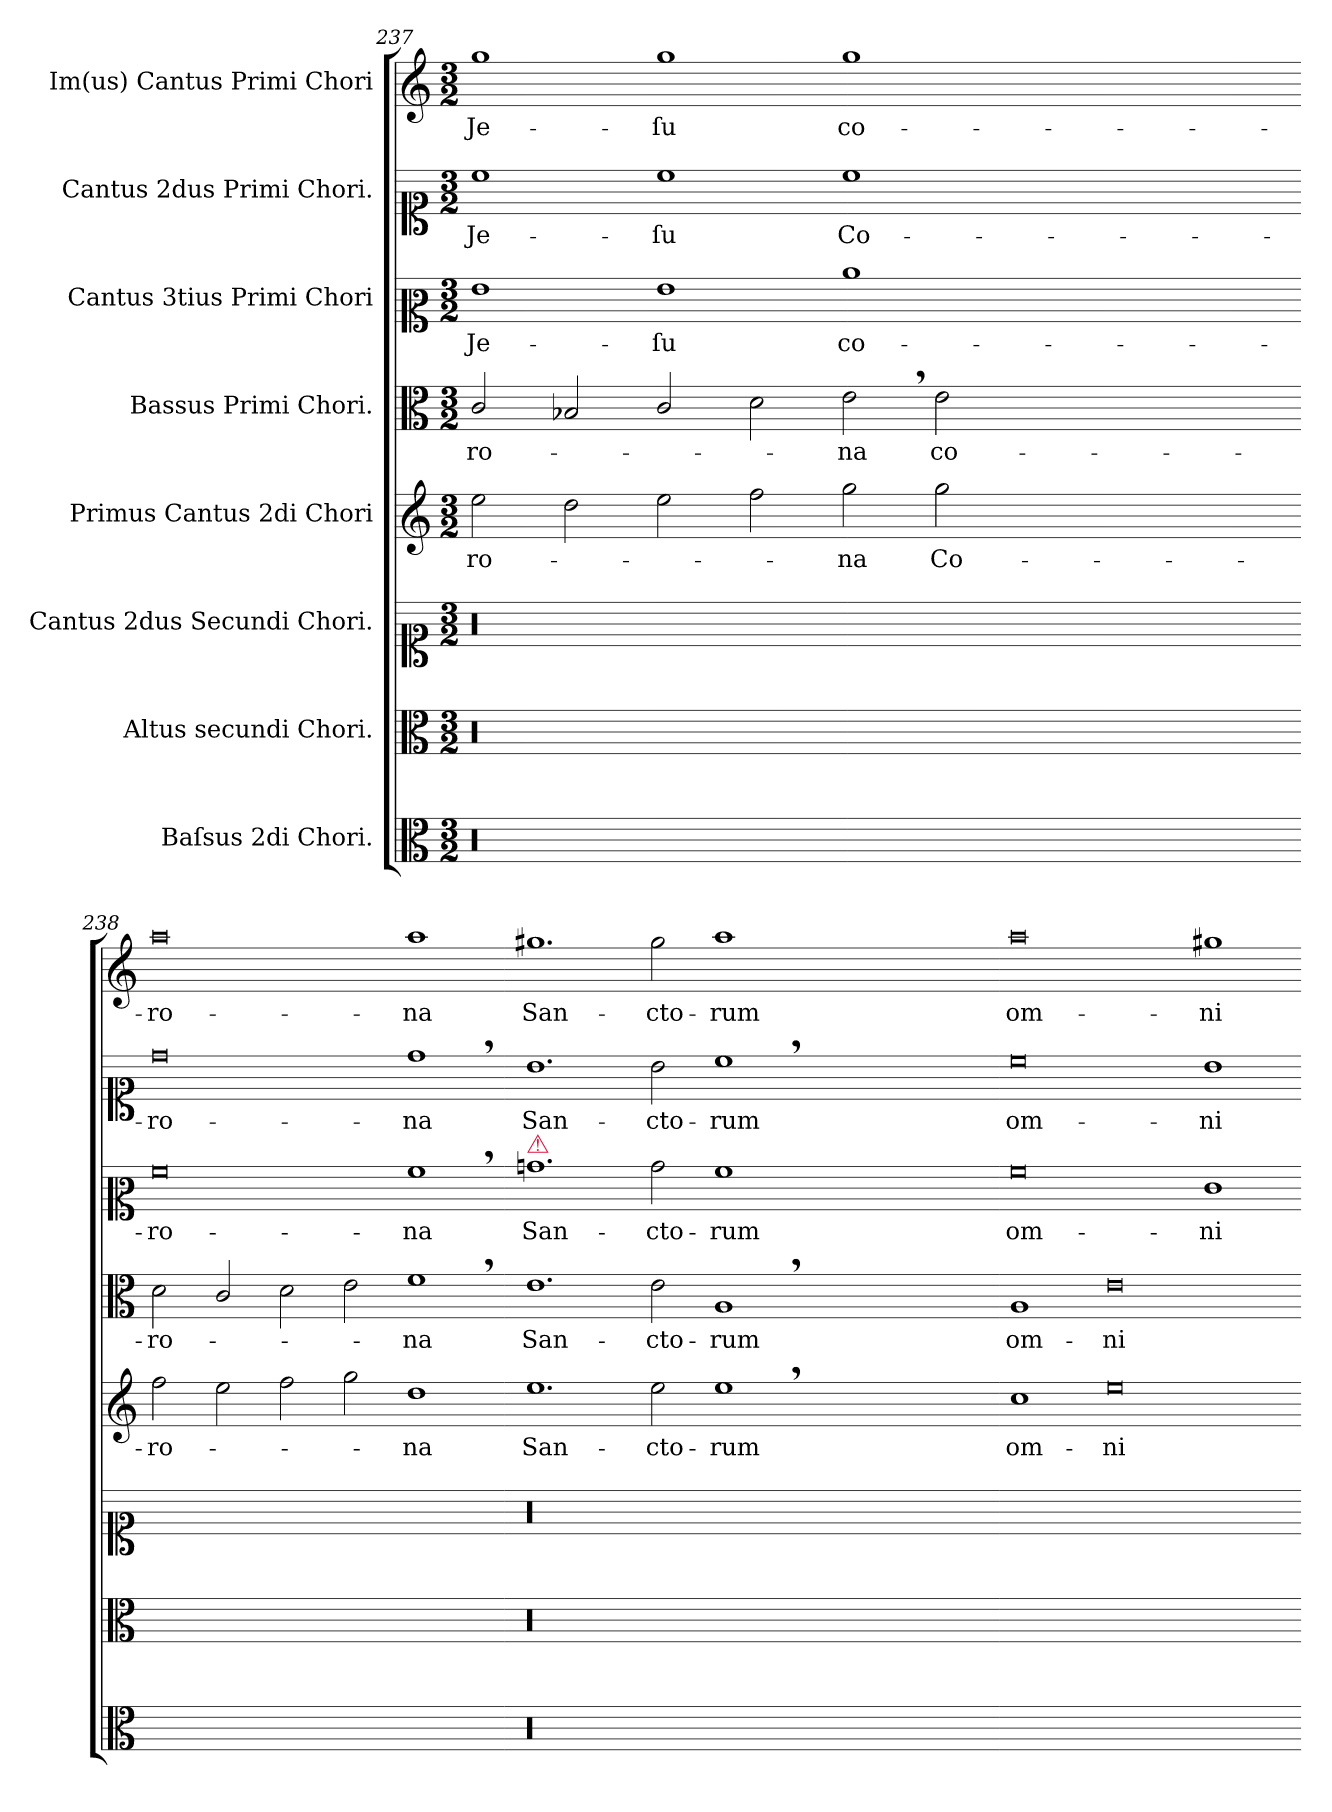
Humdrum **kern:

**kern	**kern	**kern	**kern	**text	**kern	**text	**kern	**text	**kern	**text	**kern	**text
*part8	*part7	*part6	*part5	*part5	*part4	*part4	*part3	*part3	*part2	*part2	*part1	*part1
*staff8	*staff7	*staff6	*staff5	*staff5	*staff4	*staff4	*staff3	*staff3	*staff2	*staff2	*staff1	*staff1
*I"Baſsus 2di Chori.	*I"Altus secundi Chori.	*I"Cantus 2dus Secundi Chori.	*I"Primus Cantus 2di Chori	*	*I"Bassus Primi Chori.	*	*I"Cantus 3tius Primi Chori	*	*I"Cantus 2dus Primi Chori.	*	*I"Im(us) Cantus Primi Chori	*
*clefC3	*clefC3	*clefC1	*clefG2	*	*clefC3	*	*clefC2	*	*clefC1	*	*clefG2	*
*k[]	*k[]	*k[]	*k[]	*	*k[]	*	*k[]	*	*k[]	*	*k[]	*
*M3/2	*M3/2	*M3/2	*M3/2	*	*M3/2	*	*M3/2	*	*M3/2	*	*M3/2	*
=237	=237	=237	=237	=237	=237	=237	=237	=237	=237	=237	=237	=237
!	!	!	!	!	!	!	!	!	!	!LO:LY:i	!	!
00.r	00.r	00.r	2ee\	-ro-	2c/	-ro-	1g	Je-	1cc	Je-	1gg	Je-
.	.	.	2dd\	.	2B-X/	.	.	.	.	.	.	.
!	!	!	!	!	!	!	!	!	!	!LO:LY:i	!	!
.	.	.	2ee\	.	2c/	.	1g	-ſu	1cc	-ſu	1gg	-ſu
.	.	.	2ff\	.	2d\	.	.	.	.	.	.	.
!	!	!	!	!	!	!	!	!	!	!LO:LY:i	!	!
.	.	.	2gg\	-na	2e,<\	-na	1cc	co-	1cc	Co-	1gg	co-
.	.	.	2gg\	Co-	2e\	co-	.	.	.	.	.	.
.	.	.	0.ryy	.	0.ryy	.	0.ryy	.	0.ryy	.	0.ryy	.
=238-	=238-	=238-	=238-	=238-	=238-	=238-	=238-	=238-	=238-	=238-	=238-	=238-
!	!	!	!	!	!	!	!	!	!	!LO:LY:i	!	!
0.ryy	0.ryy	0.ryy	2ff\	-ro-	2d\	-ro-	0a	-ro-	0dd	-ro-	0aa	-ro-
.	.	.	2ee\	.	2c/	.	.	.	.	.	.	.
.	.	.	2ff\	.	2d\	.	.	.	.	.	.	.
.	.	.	2gg\	.	2e\	.	.	.	.	.	.	.
!	!	!	!	!	!	!	!	!	!	!LO:LY:i	!	!
.	.	.	1dd	-na	1f,<	-na	1a,<	-na	1dd,<	-na	1aa	-na
=239-	=239-	=239-	=239-	=239-	=239-	=239-	=239-	=239-	=239-	=239-	=239-	=239-
!	!	!	!	!	!	!	!LO:TX:a:color=crimson:t=⚠	!	!	!	!	!
00.r	00.r	00.r	1.ee	San-	1.e	San-	1.bn	San-	1.b	San-	1.gg#X	San-
.	.	.	2ee\	-cto-	2e\	-cto-	2b\	-cto-	2b\	-cto-	2gg#\	-cto-
.	.	.	1ee,<	-rum	1A,<	-rum	1a	-rum	1cc,<	-rum	1aa	-rum
.	.	.	0.ryy	.	0.ryy	.	0.ryy	.	0.ryy	.	0.ryy	.
=240-	=240-	=240-	=240-	=240-	=240-	=240-	=240-	=240-	=240-	=240-	=240-	=240-
0.ryy	0.ryy	0.ryy	1cc	om-	1A	om-	0a	om-	0cc	om-	0aa	om-
.	.	.	0ee	-ni-	0e	-ni-	.	.	.	.	.	.
.	.	.	.	.	.	.	1e	-ni-	1b	-ni-	1gg#X	-ni-
=-	=-	=-	=-	=-	=-	=-	=-	=-	=-	=-	=-	=-
*-	*-	*-	*-	*-	*-	*-	*-	*-	*-	*-	*-	*-
